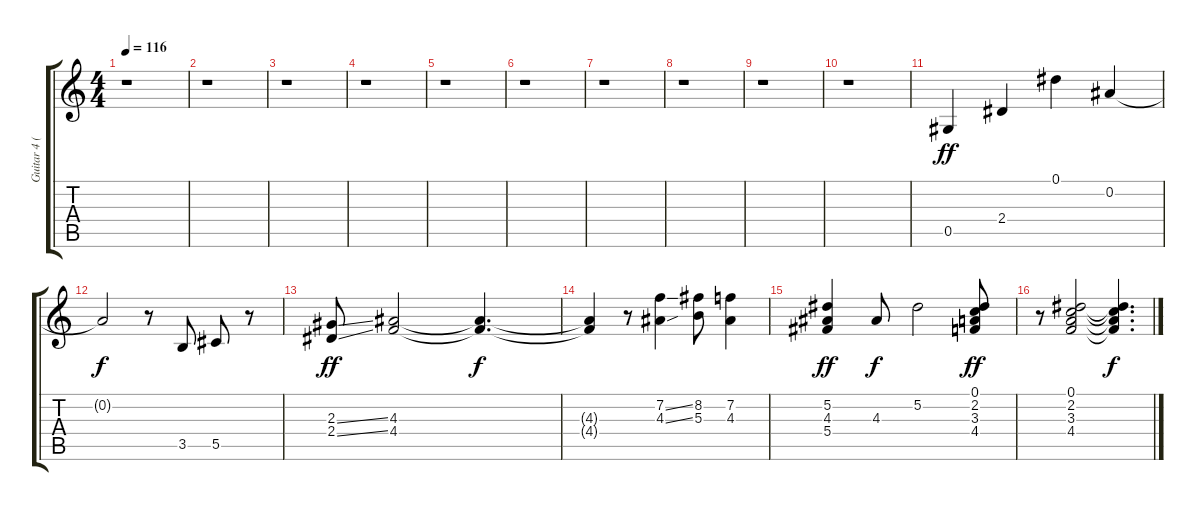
\track ("Guitar 4 (Clean)" "Guitar 4 (") {instrument electricguitarclean}
\staff {score tabs}
\tuning (Eb4 Bb3 Gb3 Db3 Ab2 Eb2) {hide}
\ts (4 4)
\tempo 116
\clef g2
\ks c
r.1{dy ff} |
r.1 |
r.1 |
r.1 |
r.1 |
r.1 |
r.1 |
r.1 |
r.1 |
r.1 |
0.5.4{volume 13} 2.4.4 0.1.4 0.2.4 |
0.2{t}.2{dy f} r.8 3.5.8 5.5.8 r.8 |
(2.3{ss} 2.4{ss}).8{dy ff} (4.3 4.4).2 (4.3{t} 4.4{t}).4{d dy f} |
(4.3{t} 4.4{t}).4 r.8 (7.2{ss} 4.3{ss}).4 (8.2 5.3).8 (7.2 4.3).4 |
(5.2 4.3 5.4).4{dy ff} 4.3.8{dy f} 5.2.2 (0.1 2.2 3.3 4.4).8{dy ff} |
r.8 (0.1 2.2 3.3 4.4).2 (0.1{t} 2.2{t} 3.3{t} 4.4{t}).4{d dy f}
